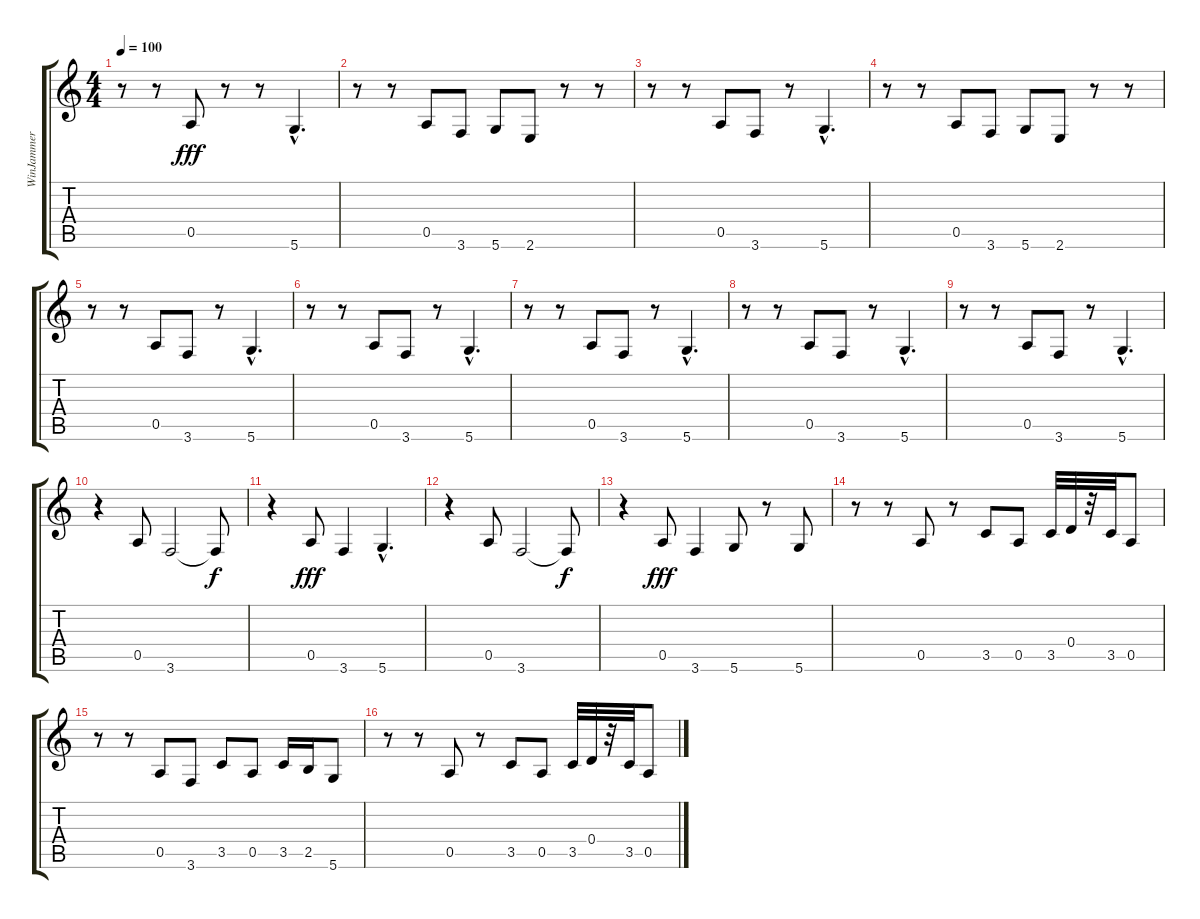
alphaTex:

\track ("WinJammer Demo" "WinJammer ") {instrument electricbasspick}
\staff {score tabs}
\tuning (E4 B3 G3 D3 A2 D2) {hide}
\ts (4 4)
\tempo 100
\clef g2
\ks c
r.8{dy fff} r.8 0.5.8 r.8 r.8 5.6{hac}.4{d} |
r.8 r.8 0.5.8 3.6.8 5.6.8 2.6.8 r.8 r.8 |
r.8 r.8 0.5.8 3.6.8 r.8 5.6{hac}.4{d} |
r.8 r.8 0.5.8 3.6.8 5.6.8 2.6.8 r.8 r.8 |
r.8 r.8 0.5.8 3.6.8 r.8 5.6{hac}.4{d} |
r.8 r.8 0.5.8 3.6.8 r.8 5.6{hac}.4{d} |
r.8 r.8 0.5.8 3.6.8 r.8 5.6{hac}.4{d} |
r.8 r.8 0.5.8 3.6.8 r.8 5.6{hac}.4{d} |
r.8 r.8 0.5.8 3.6.8 r.8 5.6{hac}.4{d} |
r.4 0.5.8 3.6.2 3.6{t}.8{dy f} |
r.4 0.5.8{dy fff} 3.6.4 5.6{hac}.4{d} |
r.4 0.5.8 3.6.2 3.6{t}.8{dy f} |
r.4 0.5.8{dy fff} 3.6.4 5.6.8 r.8 5.6.8 |
r.8 r.8 0.5.8 r.8 3.5.8 0.5.8 3.5.32 0.4.32 r.32 3.5.32 0.5.8 |
r.8 r.8 0.5.8 3.6.8 3.5.8 0.5.8 3.5.16 2.5.16 5.6.8 |
r.8 r.8 0.5.8 r.8 3.5.8 0.5.8 3.5.32 0.4.32 r.32 3.5.32 0.5.8
